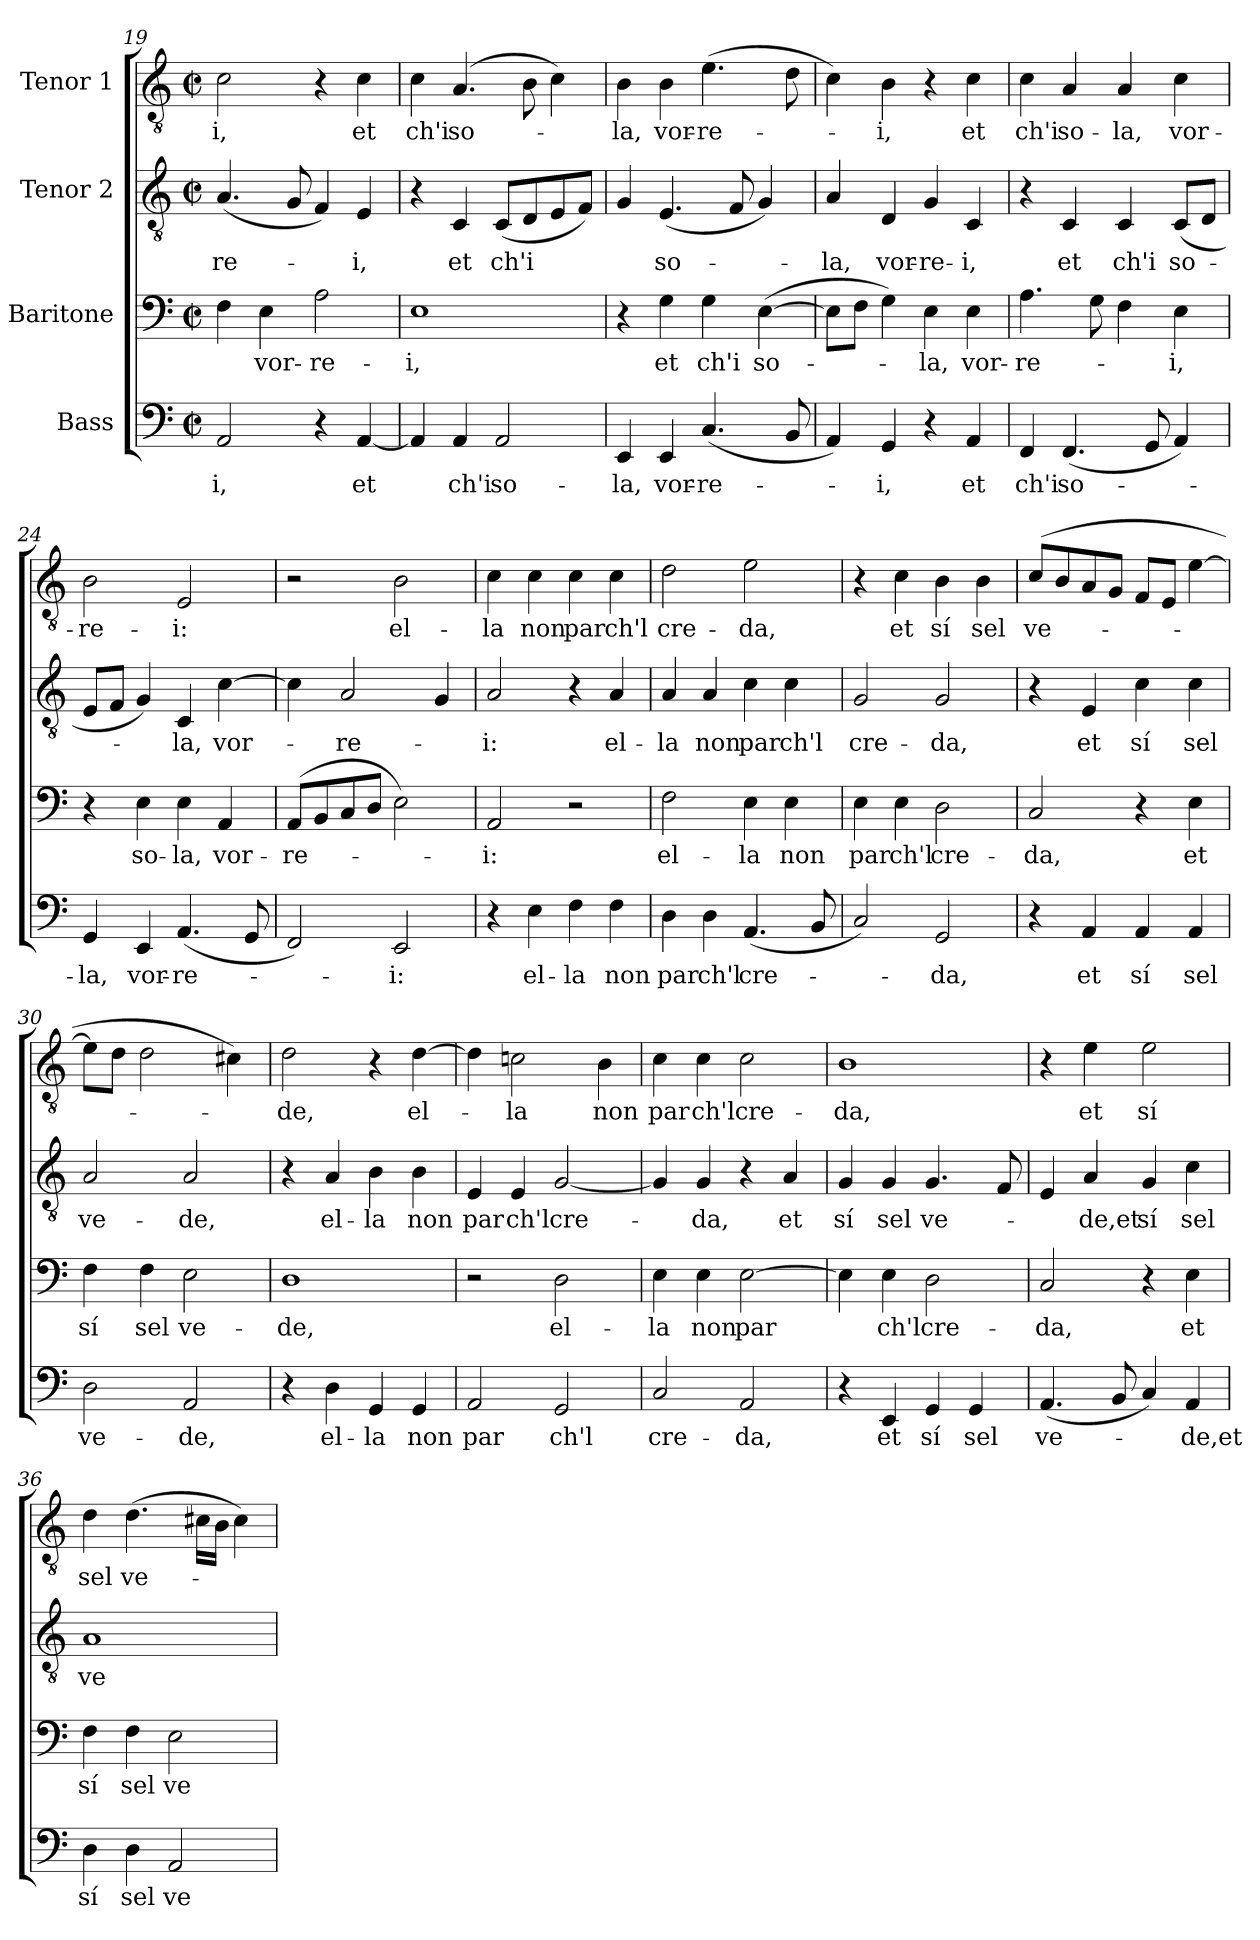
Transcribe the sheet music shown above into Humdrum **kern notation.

**kern	**text	**kern	**text	**kern	**text	**kern	**text
*part4	*part4	*part3	*part3	*part2	*part2	*part1	*part1
*staff4	*staff4	*staff3	*staff3	*staff2	*staff2	*staff1	*staff1
*I"Bass	*	*I"Baritone	*	*I"Tenor 2	*	*I"Tenor 1	*
*clefF4	*	*clefF4	*	*clefGv2	*	*clefGv2	*
*k[]	*	*k[]	*	*k[]	*	*k[]	*
*C:	*	*C:	*	*C:	*	*C:	*
*M2/2	*	*M2/2	*	*M2/2	*	*M2/2	*
*met(c|)	*	*met(c|)	*	*met(c|)	*	*met(c|)	*
=19	=19	=19	=19	=19	=19	=19	=19
2AA/	-i,	4F\	.	(4.A/	-re-	2c\	-i,
.	.	4E\	vor-	.	.	.	.
.	.	.	.	8G/	.	.	.
4r	.	2A\	-re-	4F/)	.	4r	.
[4AA/	et	.	.	4E/	-i,	4c\	et
=20	=20	=20	=20	=20	=20	=20	=20
4AA/]	.	1E	-i,	4r	.	4c\	ch'i
4AA/	ch'i	.	.	4C/	et	(4.A/	so-
2AA/	so-	.	.	(8C/L	ch'i	.	.
.	.	.	.	8D/	.	8B\	.
.	.	.	.	8E/	.	4c\)	.
.	.	.	.	8F/J)	.	.	.
!!LO:LB:g=z
=21	=21	=21	=21	=21	=21	=21	=21
4EE/	-la,	4r	.	4G/	.	4B\	-la,
4EE/	vor-	4G\	et	(4.E/	so-	4B\	vor-
(4.C/	-re-	4G\	ch'i	.	.	(4.e\	-re-
.	.	.	.	8F/	.	.	.
.	.	([4E\	so-	4G/)	.	.	.
8BB/	.	.	.	.	.	8d\	.
=22	=22	=22	=22	=22	=22	=22	=22
4AA/)	.	8E\L]	.	4A/	-la,	4c\)	.
.	.	8F\J	.	.	.	.	.
4GG/	-i,	4G\)	.	4D/	vor-	4B\	-i,
4r	.	4E\	-la,	4G/	-re-	4r	.
4AA/	et	4E\	vor-	4C/	-i,	4c\	et
=23	=23	=23	=23	=23	=23	=23	=23
4FF/	ch'i	4.A\	-re-	4r	.	4c\	ch'i
(4.FF/	so-	.	.	4C/	et	4A/	so-
.	.	8G\	.	.	.	.	.
.	.	4F\	.	4C/	ch'i	4A/	-la,
8GG/	.	.	.	.	.	.	.
4AA/)	.	4E\	-i,	(8C/L	so-	4c\	vor-
.	.	.	.	8D/J	.	.	.
=24	=24	=24	=24	=24	=24	=24	=24
4GG/	-la,	4r	.	8E/L	.	2B\	-re-
.	.	.	.	8F/J	.	.	.
4EE/	vor-	4E\	so-	4G/)	.	.	.
(4.AA/	-re-	4E\	-la,	4C/	-la,	2E/	-i:
.	.	4AA/	vor-	[4c\	vor-	.	.
8GG/	.	.	.	.	.	.	.
=25	=25	=25	=25	=25	=25	=25	=25
2FF/)	.	(8AA/L	-re-	4c\]	.	2r	.
.	.	8BB/	.	.	.	.	.
.	.	8C/	.	2A/	-re-	.	.
.	.	8D/J	.	.	.	.	.
2EE/	-i:	2E\)	.	.	.	2B\	el-
.	.	.	.	4G/	.	.	.
!!LO:PB:g=z
=26	=26	=26	=26	=26	=26	=26	=26
4r	.	2AA/	-i:	2A/	-i:	4c\	-la
4E\	el-	.	.	.	.	4c\	non
4F\	-la	2r	.	4r	.	4c\	par
4F\	non	.	.	4A/	el-	4c\	ch'l
=27	=27	=27	=27	=27	=27	=27	=27
4D\	par	2F\	el-	4A/	-la	2d\	cre-
4D\	ch'l	.	.	4A/	non	.	.
(4.AA/	cre-	4E\	-la	4c\	par	2e\	-da,
.	.	4E\	non	4c\	ch'l	.	.
8BB/	.	.	.	.	.	.	.
=28	=28	=28	=28	=28	=28	=28	=28
2C/)	.	4E\	par	2G/	cre-	4r	.
.	.	4E\	ch'l	.	.	4c\	et
2GG/	-da,	2D\	cre-	2G/	-da,	4B\	sí
.	.	.	.	.	.	4B\	sel
=29	=29	=29	=29	=29	=29	=29	=29
4r	.	2C/	-da,	4r	.	(8c/L	ve-
.	.	.	.	.	.	8B/	.
4AA/	et	.	.	4E/	et	8A/	.
.	.	.	.	.	.	8G/J	.
4AA/	sí	4r	.	4c\	sí	8F/L	.
.	.	.	.	.	.	8E/J	.
4AA/	sel	4E\	et	4c\	sel	[4e\	.
=30	=30	=30	=30	=30	=30	=30	=30
2D\	ve-	4F\	sí	2A/	ve-	8e\L]	.
.	.	.	.	.	.	8d\J	.
.	.	4F\	sel	.	.	2d\	.
2AA/	-de,	2E\	ve-	2A/	-de,	.	.
.	.	.	.	.	.	4c#X\)	.
!!LO:LB:g=z
=31	=31	=31	=31	=31	=31	=31	=31
4r	.	1D	-de,	4r	.	2d\	-de,
4D\	el-	.	.	4A/	el-	.	.
4GG/	-la	.	.	4B\	-la	4r	.
4GG/	non	.	.	4B\	non	[4d\	el-
=32	=32	=32	=32	=32	=32	=32	=32
2AA/	par	2r	.	4E/	par	4d\]	.
.	.	.	.	4E/	ch'l	2cn\	-la
2GG/	ch'l	2D\	el-	[2G/	cre-	.	.
.	.	.	.	.	.	4B\	non
=33	=33	=33	=33	=33	=33	=33	=33
2C/	cre-	4E\	-la	4G/]	.	4c\	par
.	.	4E\	non	4G/	-da,	4c\	ch'l
2AA/	-da,	[2E\	par	4r	.	2c\	cre-
.	.	.	.	4A/	et	.	.
=34	=34	=34	=34	=34	=34	=34	=34
4r	.	4E\]	.	4G/	sí	1B	-da,
4EE/	et	4E\	ch'l	4G/	sel	.	.
4GG/	sí	2D\	cre-	4.G/	ve-	.	.
4GG/	sel	.	.	.	.	.	.
.	.	.	.	8F/	.	.	.
=35	=35	=35	=35	=35	=35	=35	=35
(4.AA/	ve-	2C/	-da,	4E/	.	4r	.
.	.	.	.	4A/	-de,et	4e\	et
8BB/	.	.	.	.	.	.	.
4C/)	.	4r	.	4G/	sí	2e\	sí
4AA/	-de,et	4E\	et	4c\	sel	.	.
!!LO:LB:g=z
=36	=36	=36	=36	=36	=36	=36	=36
4D\	sí	4F\	sí	1A	ve-	4d\	sel
4D\	sel	4F\	sel	.	.	(4.d\	ve-
2AA/	ve-	2E\	ve-	.	.	.	.
.	.	.	.	.	.	16c#X\LL	.
.	.	.	.	.	.	16B\JJ	.
.	.	.	.	.	.	4c#\)	.
=	=	=	=	=	=	=	=
*-	*-	*-	*-	*-	*-	*-	*-
